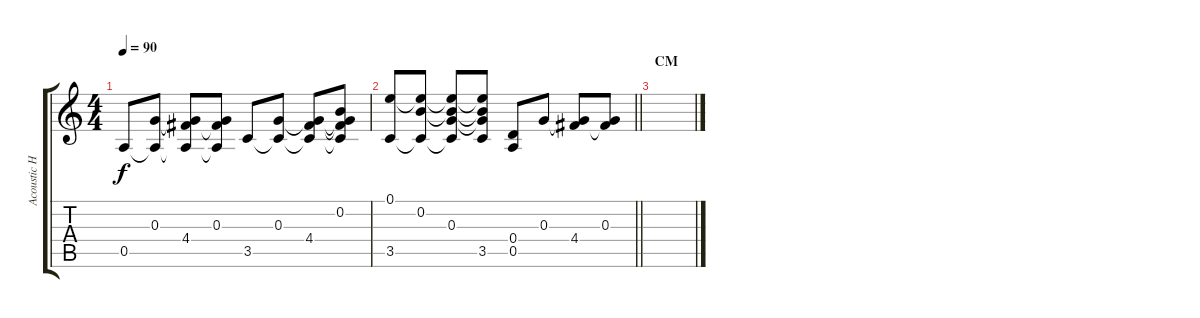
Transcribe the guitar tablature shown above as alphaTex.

\track ("Acoustic Hipster" "Acoustic H") {instrument acousticguitarsteel}
\staff {score tabs}
\tuning (E4 B3 G3 D3 A2 E2) {hide}
\ts (4 4)
\tempo 90
\clef g2
\ks c
0.5.8{dy f} (0.3 0.5{t}).8 (0.3{t} 4.4 0.5{t}).8 (0.3 4.4{t} 0.5{t}).8 3.5.8 (0.3 3.5{t}).8 (0.3{t} 4.4 3.5{t}).8 (0.2 0.3{t} 4.4{t} 3.5{t}).8 |
\barLineRight lightlight
(0.1 3.5).8 (0.1{t} 0.2 3.5{t}).8 (0.1{t} 0.2{t} 0.3 3.5{t}).8 (0.1{t} 0.2{t} 0.3{t} 3.5).8 (0.4 0.5).8 0.3.8 (0.3{t} 4.4).8 (0.3 4.4{t}).8 |
\section ("" "CM")
